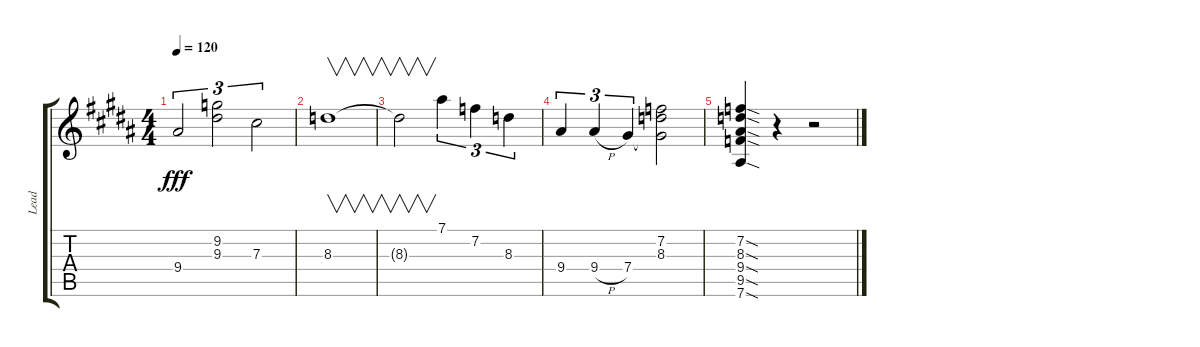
\track ("Lead" "Lead") {instrument distortionguitar}
\staff {score tabs}
\tuning (Eb4 Bb3 Gb3 Db3 Ab2 Eb2) {hide}
\ts (4 4)
\tempo 120
\clef g2
\ks g#minor
9.4.2{tu (3 2) dy fff} (9.2 9.3).2{tu (3 2)} 7.3.2{tu (3 2)} |
\ks b
8.3.1{v} |
\ks g#minor
8.3{t}.2{v} 7.1.4{tu (3 2)} 7.2.4{tu (3 2)} 8.3.4{tu (3 2)} |
\ks b
9.4.4{tu (3 2)} 9.4{h}.4{tu (3 2)} 7.4.4{tu (3 2)} (7.2 8.3 7.4{t}).2 |
\ks g#minor
(7.2{sod} 8.3{sod} 9.4{sod} 9.5{sod} 7.6{sod}).4 r.4 r.2
